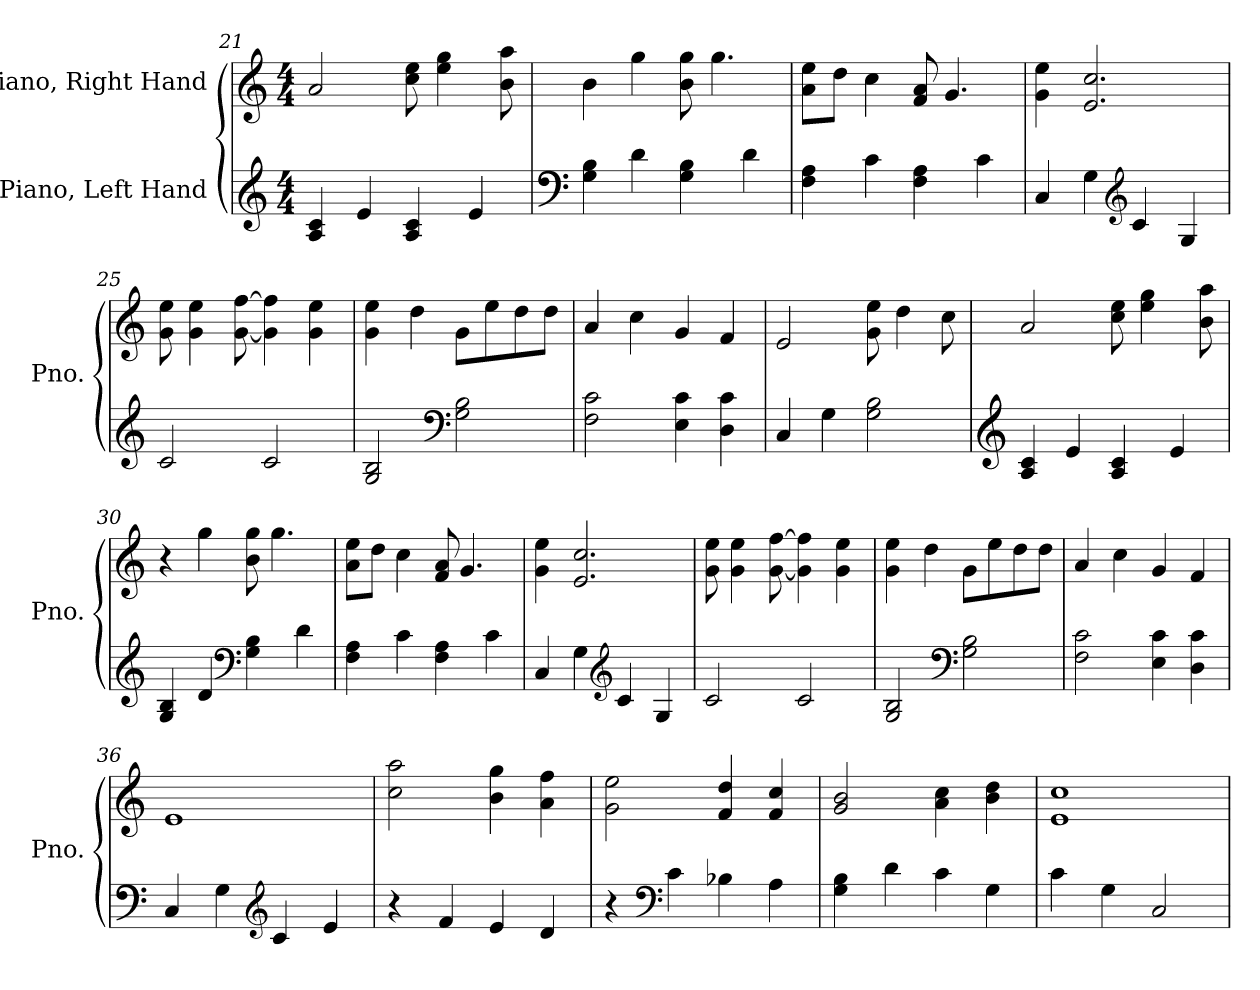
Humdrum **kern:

**kern	**kern
*part2	*part1
*staff2	*staff1
*I"Piano, Left Hand	*I"Piano, Right Hand
*I'Pno.	*I'Pno.
*clefG2	*clefG2
*k[]	*k[]
*M4/4	*M4/4
=21	=21
4A/ 4c/	2a/
4e/	.
4A/ 4c/	8cc\ 8ee\
.	4ee\ 4gg\
4e/	.
.	8b\ 8aa\
=22	=22
*clefF4	*
4G\ 4B\	4b\
4d\	4gg\
4G\ 4B\	8b\ 8gg\
.	4.gg\
4d\	.
=23	=23
4F\ 4A\	8a\ 8ee\L
.	8dd\J
4c\	4cc\
4F\ 4A\	8f/ 8a/
.	4.g/
4c\	.
=24	=24
4C/	4g\ 4ee\
4G\	2.e/ 2.cc/
*clefG2	*
4c/	.
4G/	.
!!LO:LB:g=z
=25	=25
2c/	8g\ 8ee\
.	4g\ 4ee\
.	[8g\ [8ff\
2c/	4g\] 4ff\]
.	4g\ 4ee\
=26	=26
2G/ 2B/	4g\ 4ee\
.	4dd\
*clefF4	*
2G\ 2B\	8g\L
.	8ee\
.	8dd\
.	8dd\J
=27	=27
2F\ 2c\	4a/
.	4cc\
4E\ 4c\	4g/
4D\ 4c\	4f/
=28	=28
4C/	2e/
4G\	.
2G\ 2B\	8g\ 8ee\
.	4dd\
.	8cc\
=29	=29
*clefG2	*
4A/ 4c/	2a/
4e/	.
4A/ 4c/	8cc\ 8ee\
.	4ee\ 4gg\
4e/	.
.	8b\ 8aa\
=30	=30
4G/ 4B/	4r
4d/	4gg\
*clefF4	*
4G\ 4B\	8b\ 8gg\
.	4.gg\
4d\	.
!!LO:LB:g=z
=31	=31
4F\ 4A\	8a\ 8ee\L
.	8dd\J
4c\	4cc\
4F\ 4A\	8f/ 8a/
.	4.g/
4c\	.
=32	=32
4C/	4g\ 4ee\
4G\	2.e/ 2.cc/
*clefG2	*
4c/	.
4G/	.
=33	=33
2c/	8g\ 8ee\
.	4g\ 4ee\
.	[8g\ [8ff\
2c/	4g\] 4ff\]
.	4g\ 4ee\
=34	=34
2G/ 2B/	4g\ 4ee\
.	4dd\
*clefF4	*
2G\ 2B\	8g\L
.	8ee\
.	8dd\
.	8dd\J
=35	=35
2F\ 2c\	4a/
.	4cc\
4E\ 4c\	4g/
4D\ 4c\	4f/
=36	=36
4C/	1e
4G\	.
*clefG2	*
4c/	.
4e/	.
!!LO:PB:g=z
=37	=37
4r	2cc\ 2aa\
4f/	.
4e/	4b\ 4gg\
4d/	4a\ 4ff\
=38	=38
4r	2g\ 2ee\
*clefF4	*
4c\	.
4B-X\	4f/ 4dd/
4A\	4f/ 4cc/
=39	=39
4G\ 4B\	2g/ 2b/
4d\	.
4c\	4a\ 4cc\
4G\	4b\ 4dd\
=40	=40
4c\	1e 1cc
4G\	.
2C/	.
=	=
*-	*-
